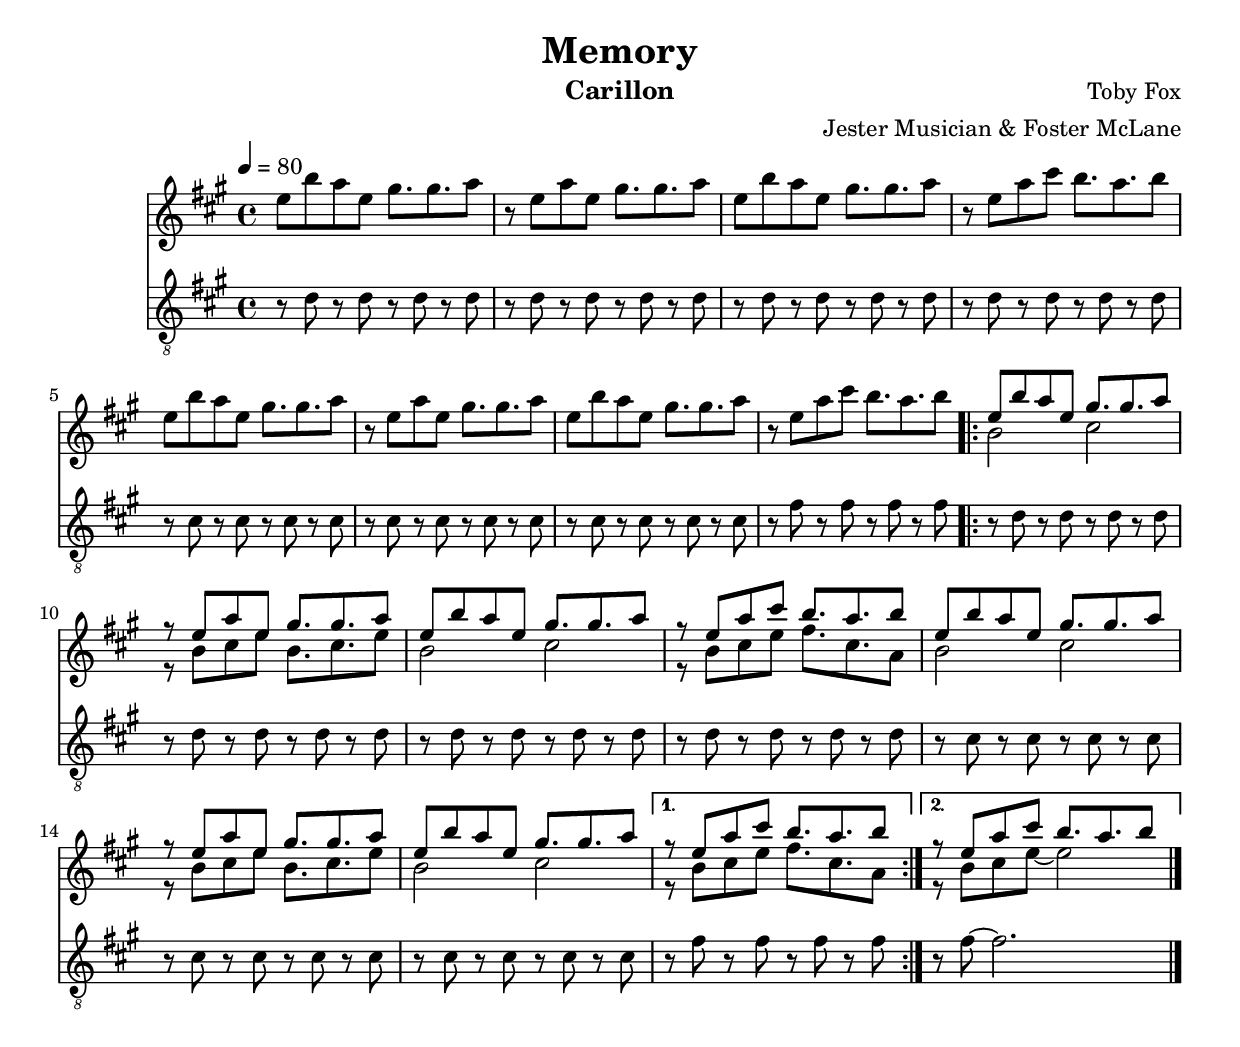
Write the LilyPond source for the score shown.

\version "2.18.2"

\header {
  title = "Memory"
  instrument = "Carillon"
  composer = "Toby Fox"
  arranger = "Jester Musician & Foster McLane"
}

main_tempo = \tempo 4 = 80
main_key = \key a \major

melody = \relative c'' {
  % part 1
  e8 b' a e gis8. gis a8
  r8 e a e gis8. gis a8
  e8 b' a e gis8. gis a8
  r8 e a cis b8. a b8

  e,8 b' a e gis8. gis a8
  r8 e a e gis8. gis a8
  e8 b' a e gis8. gis a8
  r8 e a cis b8. a b8

  \repeat volta 2 {
    <<
      {
        e,8 b' a e gis8. gis a8
        r8 e a e gis8. gis a8
        e8 b' a e gis8. gis a8
        r8 e a cis b8. a b8

        e,8 b' a e gis8. gis a8
        r8 e a e gis8. gis a8
        e8 b' a e gis8. gis a8
      }
      \\
      {
        b,2 cis
        r8 b cis e b8. cis e8
        b2 cis
        r8 b cis e fis8. cis a8

        b2 cis
        r8 b cis e b8. cis e8
        b2 cis
      }
    >>
  }
  \alternative {
    {
      <<
        {
          r8 e a cis b8. a b8
        }
        \\
        {
          r8 b, cis e fis8. cis a8
        }
      >>
    }

    {
      <<
        {
          r8 e' a cis b8. a b8
        }
        \\
        {
          r8 b, cis e~ e2
        }
      >>
    }
  }

  \bar "|."
}

bass = \relative c' {
  % part 1
  r8 d r d r d r d
  r8 d r d r d r d
  r8 d r d r d r d
  r8 d r d r d r d

  r8 cis r cis r cis r cis
  r8 cis r cis r cis r cis
  r8 cis r cis r cis r cis
  r8 fis r fis r fis r fis

  \repeat volta 2 {
    r8 d r d r d r d
    r8 d r d r d r d
    r8 d r d r d r d
    r8 d r d r d r d

    r8 cis r cis r cis r cis
    r8 cis r cis r cis r cis
    r8 cis r cis r cis r cis
  }
  \alternative {
    {
      r8 fis r fis r fis r fis
    }

    {
      r8 fis~ fis2.
    }
  }

  \bar "|."
}

keys = \new Staff {
  \clef "treble"

  \main_tempo
  \main_key

  \melody
}

pedals = \new Staff {
  \clef "treble_8"

  \main_tempo
  \main_key

  \bass
}

\score {
  <<
    \keys
    \pedals
  >>

  \layout {}
}

\score {
  \unfoldRepeats
  <<
    \keys
    \pedals
  >>

  \midi {}
}
